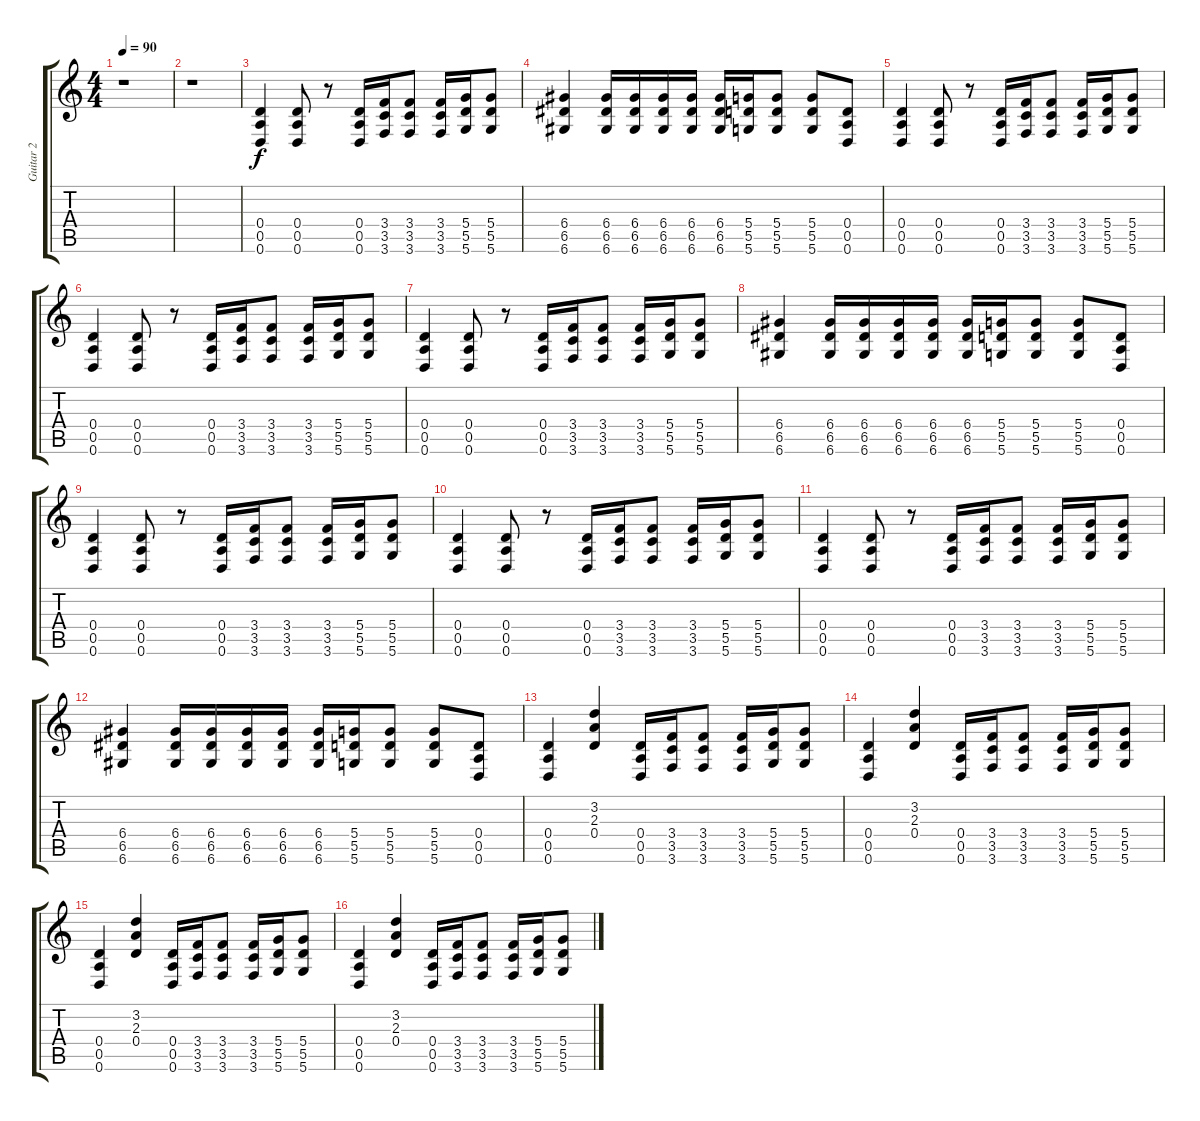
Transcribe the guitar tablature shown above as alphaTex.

\track ("Guitar 2" "Guitar 2") {instrument distortionguitar}
\staff {score tabs}
\tuning (D4 B3 G3 D3 A2 D2) {hide}
\ts (4 4)
\tempo 90
\clef g2
\ks c
r.1{dy f instrument distortionguitar} |
r.1 |
(0.4 0.5 0.6).4 (0.4 0.5 0.6).8 r.8 (0.4 0.5 0.6).16 (3.4 3.5 3.6).16 (3.4 3.5 3.6).8 (3.4 3.5 3.6).16 (5.4 5.5 5.6).16 (5.4 5.5 5.6).8 |
(6.4 6.5 6.6).4 (6.4 6.5 6.6).16 (6.4 6.5 6.6).16 (6.4 6.5 6.6).16 (6.4 6.5 6.6).16 (6.4 6.5 6.6).16 (5.4 5.5 5.6).16 (5.4 5.5 5.6).8 (5.4 5.5 5.6).8 (0.4 0.5 0.6).8 |
(0.4 0.5 0.6).4 (0.4 0.5 0.6).8 r.8 (0.4 0.5 0.6).16 (3.4 3.5 3.6).16 (3.4 3.5 3.6).8 (3.4 3.5 3.6).16 (5.4 5.5 5.6).16 (5.4 5.5 5.6).8 |
(0.4 0.5 0.6).4 (0.4 0.5 0.6).8 r.8 (0.4 0.5 0.6).16 (3.4 3.5 3.6).16 (3.4 3.5 3.6).8 (3.4 3.5 3.6).16 (5.4 5.5 5.6).16 (5.4 5.5 5.6).8 |
(0.4 0.5 0.6).4 (0.4 0.5 0.6).8 r.8 (0.4 0.5 0.6).16 (3.4 3.5 3.6).16 (3.4 3.5 3.6).8 (3.4 3.5 3.6).16 (5.4 5.5 5.6).16 (5.4 5.5 5.6).8 |
(6.4 6.5 6.6).4 (6.4 6.5 6.6).16 (6.4 6.5 6.6).16 (6.4 6.5 6.6).16 (6.4 6.5 6.6).16 (6.4 6.5 6.6).16 (5.4 5.5 5.6).16 (5.4 5.5 5.6).8 (5.4 5.5 5.6).8 (0.4 0.5 0.6).8 |
(0.4 0.5 0.6).4 (0.4 0.5 0.6).8 r.8 (0.4 0.5 0.6).16 (3.4 3.5 3.6).16 (3.4 3.5 3.6).8 (3.4 3.5 3.6).16 (5.4 5.5 5.6).16 (5.4 5.5 5.6).8 |
(0.4 0.5 0.6).4 (0.4 0.5 0.6).8 r.8 (0.4 0.5 0.6).16 (3.4 3.5 3.6).16 (3.4 3.5 3.6).8 (3.4 3.5 3.6).16 (5.4 5.5 5.6).16 (5.4 5.5 5.6).8 |
(0.4 0.5 0.6).4 (0.4 0.5 0.6).8 r.8 (0.4 0.5 0.6).16 (3.4 3.5 3.6).16 (3.4 3.5 3.6).8 (3.4 3.5 3.6).16 (5.4 5.5 5.6).16 (5.4 5.5 5.6).8 |
(6.4 6.5 6.6).4 (6.4 6.5 6.6).16 (6.4 6.5 6.6).16 (6.4 6.5 6.6).16 (6.4 6.5 6.6).16 (6.4 6.5 6.6).16 (5.4 5.5 5.6).16 (5.4 5.5 5.6).8 (5.4 5.5 5.6).8 (0.4 0.5 0.6).8 |
(0.4 0.5 0.6).4 (3.2 2.3 0.4).4 (0.4 0.5 0.6).16 (3.4 3.5 3.6).16 (3.4 3.5 3.6).8 (3.4 3.5 3.6).16 (5.4 5.5 5.6).16 (5.4 5.5 5.6).8 |
(0.4 0.5 0.6).4 (3.2 2.3 0.4).4 (0.4 0.5 0.6).16 (3.4 3.5 3.6).16 (3.4 3.5 3.6).8 (3.4 3.5 3.6).16 (5.4 5.5 5.6).16 (5.4 5.5 5.6).8 |
(0.4 0.5 0.6).4 (3.2 2.3 0.4).4 (0.4 0.5 0.6).16 (3.4 3.5 3.6).16 (3.4 3.5 3.6).8 (3.4 3.5 3.6).16 (5.4 5.5 5.6).16 (5.4 5.5 5.6).8 |
(0.4 0.5 0.6).4 (3.2 2.3 0.4).4 (0.4 0.5 0.6).16 (3.4 3.5 3.6).16 (3.4 3.5 3.6).8 (3.4 3.5 3.6).16 (5.4 5.5 5.6).16 (5.4 5.5 5.6).8
